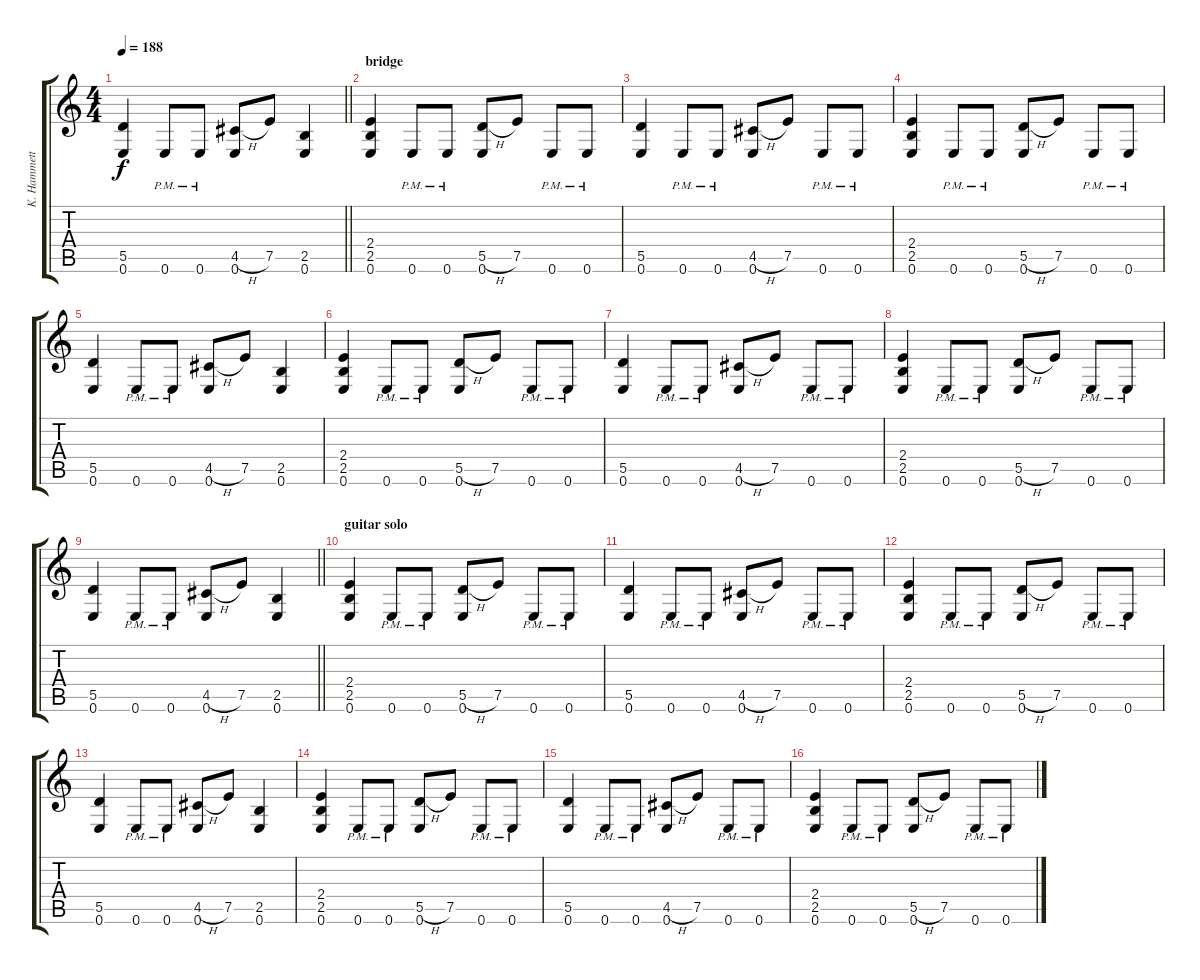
\track ("K. Hammett - Rhythm guitar" "K. Hammett") {instrument distortionguitar}
\staff {score tabs}
\tuning (E4 B3 G3 D3 A2 E2) {hide}
\ts (4 4)
\tempo 188
\clef g2
\barLineRight lightlight
\ks c
(5.5 0.6).4{dy f} 0.6{pm}.8 0.6{pm}.8 (4.5{h} 0.6).8 7.5.8 (2.5 0.6).4 |
\section ("" "bridge")
(2.4 2.5 0.6).4 0.6{pm}.8 0.6{pm}.8 (5.5{h} 0.6).8 7.5.8 0.6{pm}.8 0.6{pm}.8 |
(5.5 0.6).4 0.6{pm}.8 0.6{pm}.8 (4.5{h} 0.6).8 7.5.8 0.6{pm}.8 0.6{pm}.8 |
(2.4 2.5 0.6).4 0.6{pm}.8 0.6{pm}.8 (5.5{h} 0.6).8 7.5.8 0.6{pm}.8 0.6{pm}.8 |
(5.5 0.6).4 0.6{pm}.8 0.6{pm}.8 (4.5{h} 0.6).8 7.5.8 (2.5 0.6).4 |
(2.4 2.5 0.6).4 0.6{pm}.8 0.6{pm}.8 (5.5{h} 0.6).8 7.5.8 0.6{pm}.8 0.6{pm}.8 |
(5.5 0.6).4 0.6{pm}.8 0.6{pm}.8 (4.5{h} 0.6).8 7.5.8 0.6{pm}.8 0.6{pm}.8 |
(2.4 2.5 0.6).4 0.6{pm}.8 0.6{pm}.8 (5.5{h} 0.6).8 7.5.8 0.6{pm}.8 0.6{pm}.8 |
\barLineRight lightlight
(5.5 0.6).4 0.6{pm}.8 0.6{pm}.8 (4.5{h} 0.6).8 7.5.8 (2.5 0.6).4 |
\section ("" "guitar solo")
(2.4 2.5 0.6).4 0.6{pm}.8 0.6{pm}.8 (5.5{h} 0.6).8 7.5.8 0.6{pm}.8 0.6{pm}.8 |
(5.5 0.6).4 0.6{pm}.8 0.6{pm}.8 (4.5{h} 0.6).8 7.5.8 0.6{pm}.8 0.6{pm}.8 |
(2.4 2.5 0.6).4 0.6{pm}.8 0.6{pm}.8 (5.5{h} 0.6).8 7.5.8 0.6{pm}.8 0.6{pm}.8 |
(5.5 0.6).4 0.6{pm}.8 0.6{pm}.8 (4.5{h} 0.6).8 7.5.8 (2.5 0.6).4 |
(2.4 2.5 0.6).4 0.6{pm}.8 0.6{pm}.8 (5.5{h} 0.6).8 7.5.8 0.6{pm}.8 0.6{pm}.8 |
(5.5 0.6).4 0.6{pm}.8 0.6{pm}.8 (4.5{h} 0.6).8 7.5.8 0.6{pm}.8 0.6{pm}.8 |
(2.4 2.5 0.6).4 0.6{pm}.8 0.6{pm}.8 (5.5{h} 0.6).8 7.5.8 0.6{pm}.8 0.6{pm}.8
